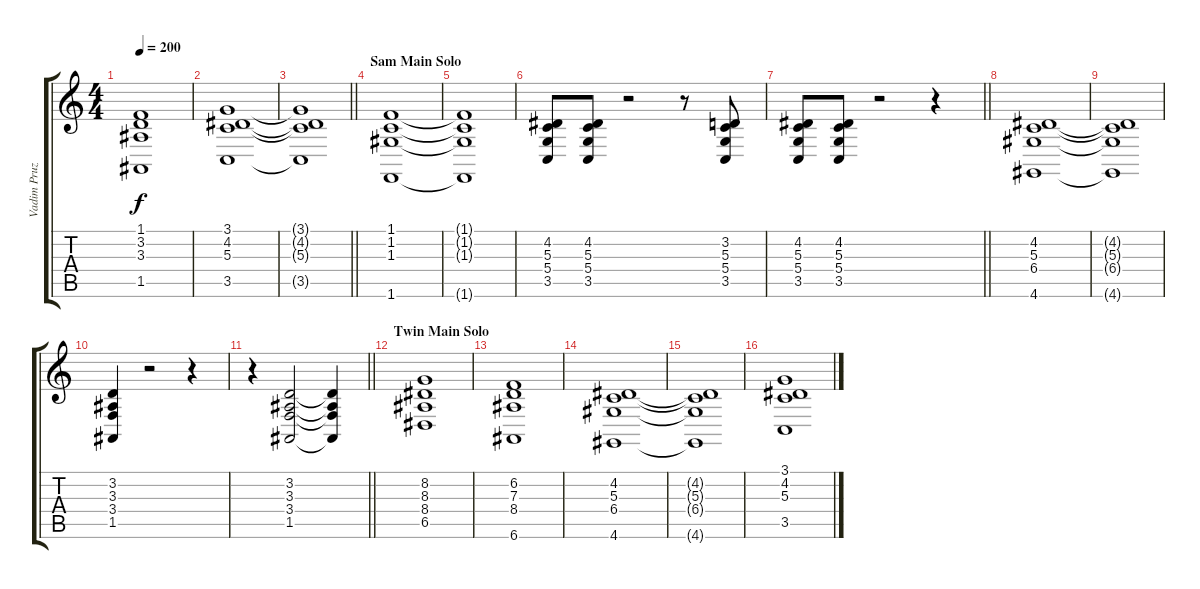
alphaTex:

\track ("Vadim Pruzhanov (Ensemble)" "Vadim Pruz") {instrument stringensemble1}
\staff {score tabs}
\tuning (E4 B3 G3 D3 A2 E2) {hide}
\ts (4 4)
\tempo 200
\clef g2
\ks aminor
(1.1{t} 3.2{t} 3.3{t} 1.5{t}).1{dy f} |
(3.1 4.2 5.3 3.5).1 |
\barLineRight lightlight
(3.1{t} 4.2{t} 5.3{t} 3.5{t}).1 |
\section ("" "Sam Main Solo")
(1.1 1.2 1.3 1.6).1 |
(1.1{t} 1.2{t} 1.3{t} 1.6{t}).1 |
(4.2 5.3 5.4 3.5).8 (4.2 5.3 5.4 3.5).8 r.2 r.8 (3.2 5.3 5.4 3.5).8 |
\barLineRight lightlight
(4.2 5.3 5.4 3.5).8 (4.2 5.3 5.4 3.5).8 r.2 r.4 |
(4.2 5.3 6.4 4.6).1 |
(4.2{t} 5.3{t} 6.4{t} 4.6{t}).1 |
(3.2 3.3 3.4 1.5).4 r.2 r.4 |
\barLineRight lightlight
r.4 (3.2 3.3 3.4 1.5).2 (3.2{t} 3.3{t} 3.4{t} 1.5{t}).4 |
\section ("" "Twin Main Solo")
(8.2 8.3 8.4 6.5).1 |
(6.2 7.3 8.4 6.6).1 |
(4.2 5.3 6.4 4.6).1 |
(4.2{t} 5.3{t} 6.4{t} 4.6{t}).1 |
(3.1 4.2 5.3 3.5).1
